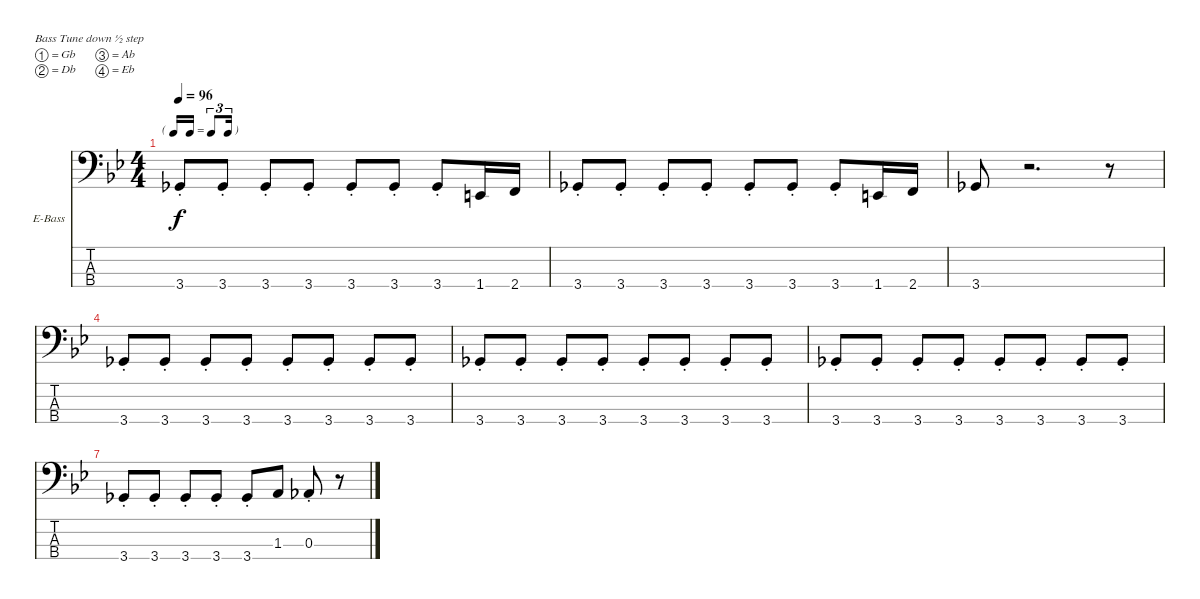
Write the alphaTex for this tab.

\bracketExtendMode nobrackets
\firstSystemTrackNameOrientation horizontal
\otherSystemsTrackNameOrientation horizontal
\defaultBarNumberDisplay FirstOfSystem
\track ("Michael Inez" "E-Bass") {instrument slapbass1}
\staff {score tabs}
\tuning (Gb2 Db2 Ab1 Eb1)
\ts (4 4)
\tf triplet16th
\tempo 96
\clef f4
\ks bb
3.4{st}.8{dy f} 3.4{st}.8 3.4{st}.8 3.4{st}.8 3.4{st}.8 3.4{st}.8 3.4{st}.8 1.4.16 2.4.16 |
\scale
0.505821 3.4{st}.8 3.4{st}.8 3.4{st}.8 3.4{st}.8 3.4{st}.8 3.4{st}.8 3.4{st}.8 1.4.16 2.4.16 |
\scale
0.493339 3.4.8 r.2{d} r.8 |
3.4{st}.8 3.4{st}.8 3.4{st}.8 3.4{st}.8 3.4{st}.8 3.4{st}.8 3.4{st}.8 3.4{st}.8 |
3.4{st}.8 3.4{st}.8 3.4{st}.8 3.4{st}.8 3.4{st}.8 3.4{st}.8 3.4{st}.8 3.4{st}.8 |
\scale
0.513344 3.4{st}.8 3.4{st}.8 3.4{st}.8 3.4{st}.8 3.4{st}.8 3.4{st}.8 3.4{st}.8 3.4{st}.8 |
\scale
0.486316 3.4{st}.8 3.4{st}.8 3.4{st}.8 3.4{st}.8 3.4{st}.8 1.3.8 0.3{st}.8 r.8
